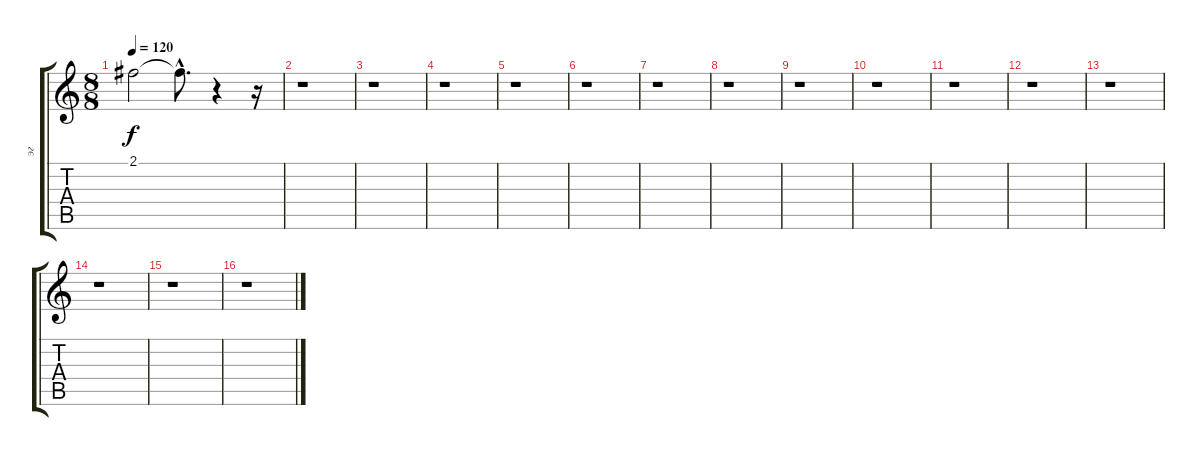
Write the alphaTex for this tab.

\track ("эг" "эг") {instrument electricguitarclean}
\staff {score tabs}
\tuning (E4 B3 G3 D3 A2 E2) {hide}
\ts (8 8)
\tempo 120
\clef g2
\ks c
2.1{t}.2{dy f} 2.1{hac t}.8{d} r.4 r.16 |
r.1 |
r.1 |
r.1 |
r.1 |
r.1 |
r.1 |
r.1 |
r.1 |
r.1 |
r.1 |
r.1 |
r.1 |
r.1 |
r.1 |
r.1
